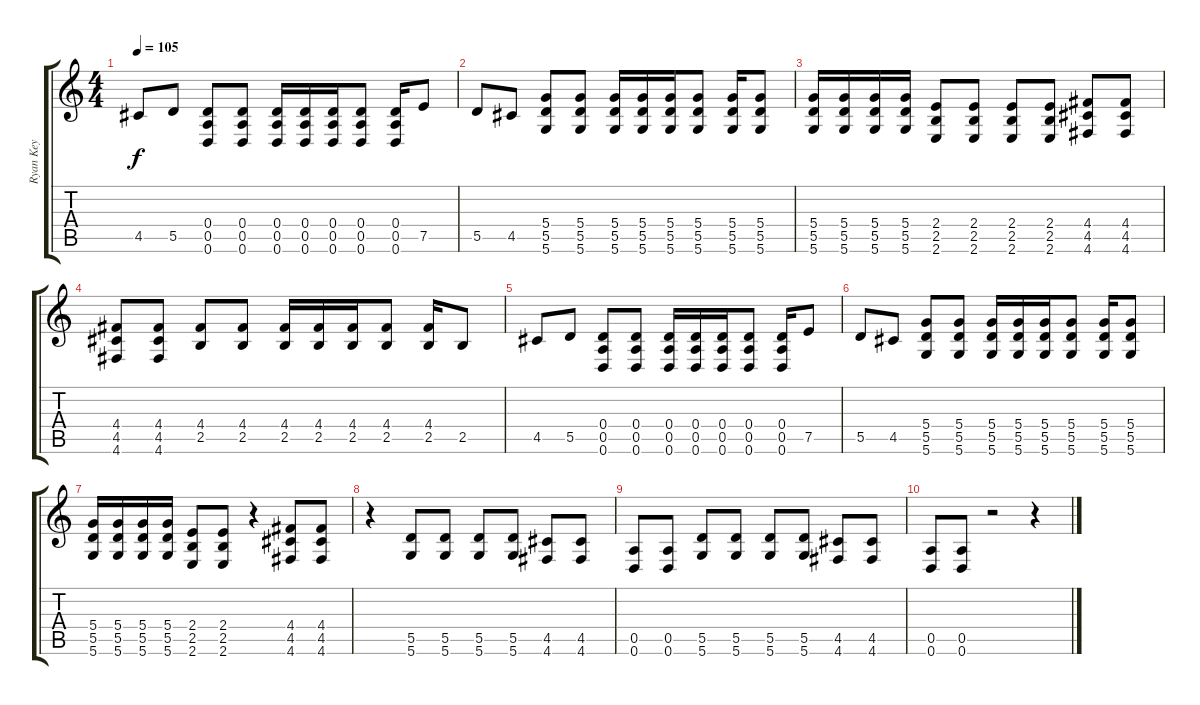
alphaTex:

\track ("Ryan Key" "Ryan Key") {instrument distortionguitar}
\staff {score tabs}
\tuning (E4 B3 G3 D3 A2 D2) {hide}
\ts (4 4)
\tempo 105
\clef g2
\ks c
4.5.8{dy f} 5.5.8 (0.4 0.5 0.6).8 (0.4 0.5 0.6).8 (0.4 0.5 0.6).16 (0.4 0.5 0.6).16 (0.4 0.5 0.6).16 (0.4 0.5 0.6).8 (0.4 0.5 0.6).16 7.5.8 |
5.5.8 4.5.8 (5.4 5.5 5.6).8 (5.4 5.5 5.6).8 (5.4 5.5 5.6).16 (5.4 5.5 5.6).16 (5.4 5.5 5.6).16 (5.4 5.5 5.6).8 (5.4 5.5 5.6).16 (5.4 5.5 5.6).8 |
(5.4 5.5 5.6).16 (5.4 5.5 5.6).16 (5.4 5.5 5.6).16 (5.4 5.5 5.6).16 (2.4 2.5 2.6).8 (2.4 2.5 2.6).8 (2.4 2.5 2.6).8 (2.4 2.5 2.6).8 (4.4 4.5 4.6).8 (4.4 4.5 4.6).8 |
(4.4 4.5 4.6).8 (4.4 4.5 4.6).8 (4.4 2.5).8 (4.4 2.5).8 (4.4 2.5).16 (4.4 2.5).16 (4.4 2.5).16 (4.4 2.5).8 (4.4 2.5).16 2.5.8 |
4.5.8 5.5.8 (0.4 0.5 0.6).8 (0.4 0.5 0.6).8 (0.4 0.5 0.6).16 (0.4 0.5 0.6).16 (0.4 0.5 0.6).16 (0.4 0.5 0.6).8 (0.4 0.5 0.6).16 7.5.8 |
5.5.8 4.5.8 (5.4 5.5 5.6).8 (5.4 5.5 5.6).8 (5.4 5.5 5.6).16 (5.4 5.5 5.6).16 (5.4 5.5 5.6).16 (5.4 5.5 5.6).8 (5.4 5.5 5.6).16 (5.4 5.5 5.6).8 |
(5.4 5.5 5.6).16 (5.4 5.5 5.6).16 (5.4 5.5 5.6).16 (5.4 5.5 5.6).16 (2.4 2.5 2.6).8 (2.4 2.5 2.6).8 r.4 (4.4 4.5 4.6).8 (4.4 4.5 4.6).8 |
r.4 (5.5 5.6).8 (5.5 5.6).8 (5.5 5.6).8 (5.5 5.6).8 (4.5 4.6).8 (4.5 4.6).8 |
(0.5 0.6).8 (0.5 0.6).8 (5.5 5.6).8 (5.5 5.6).8 (5.5 5.6).8 (5.5 5.6).8 (4.5 4.6).8 (4.5 4.6).8 |
(0.5 0.6).8 (0.5 0.6).8 r.2 r.4
